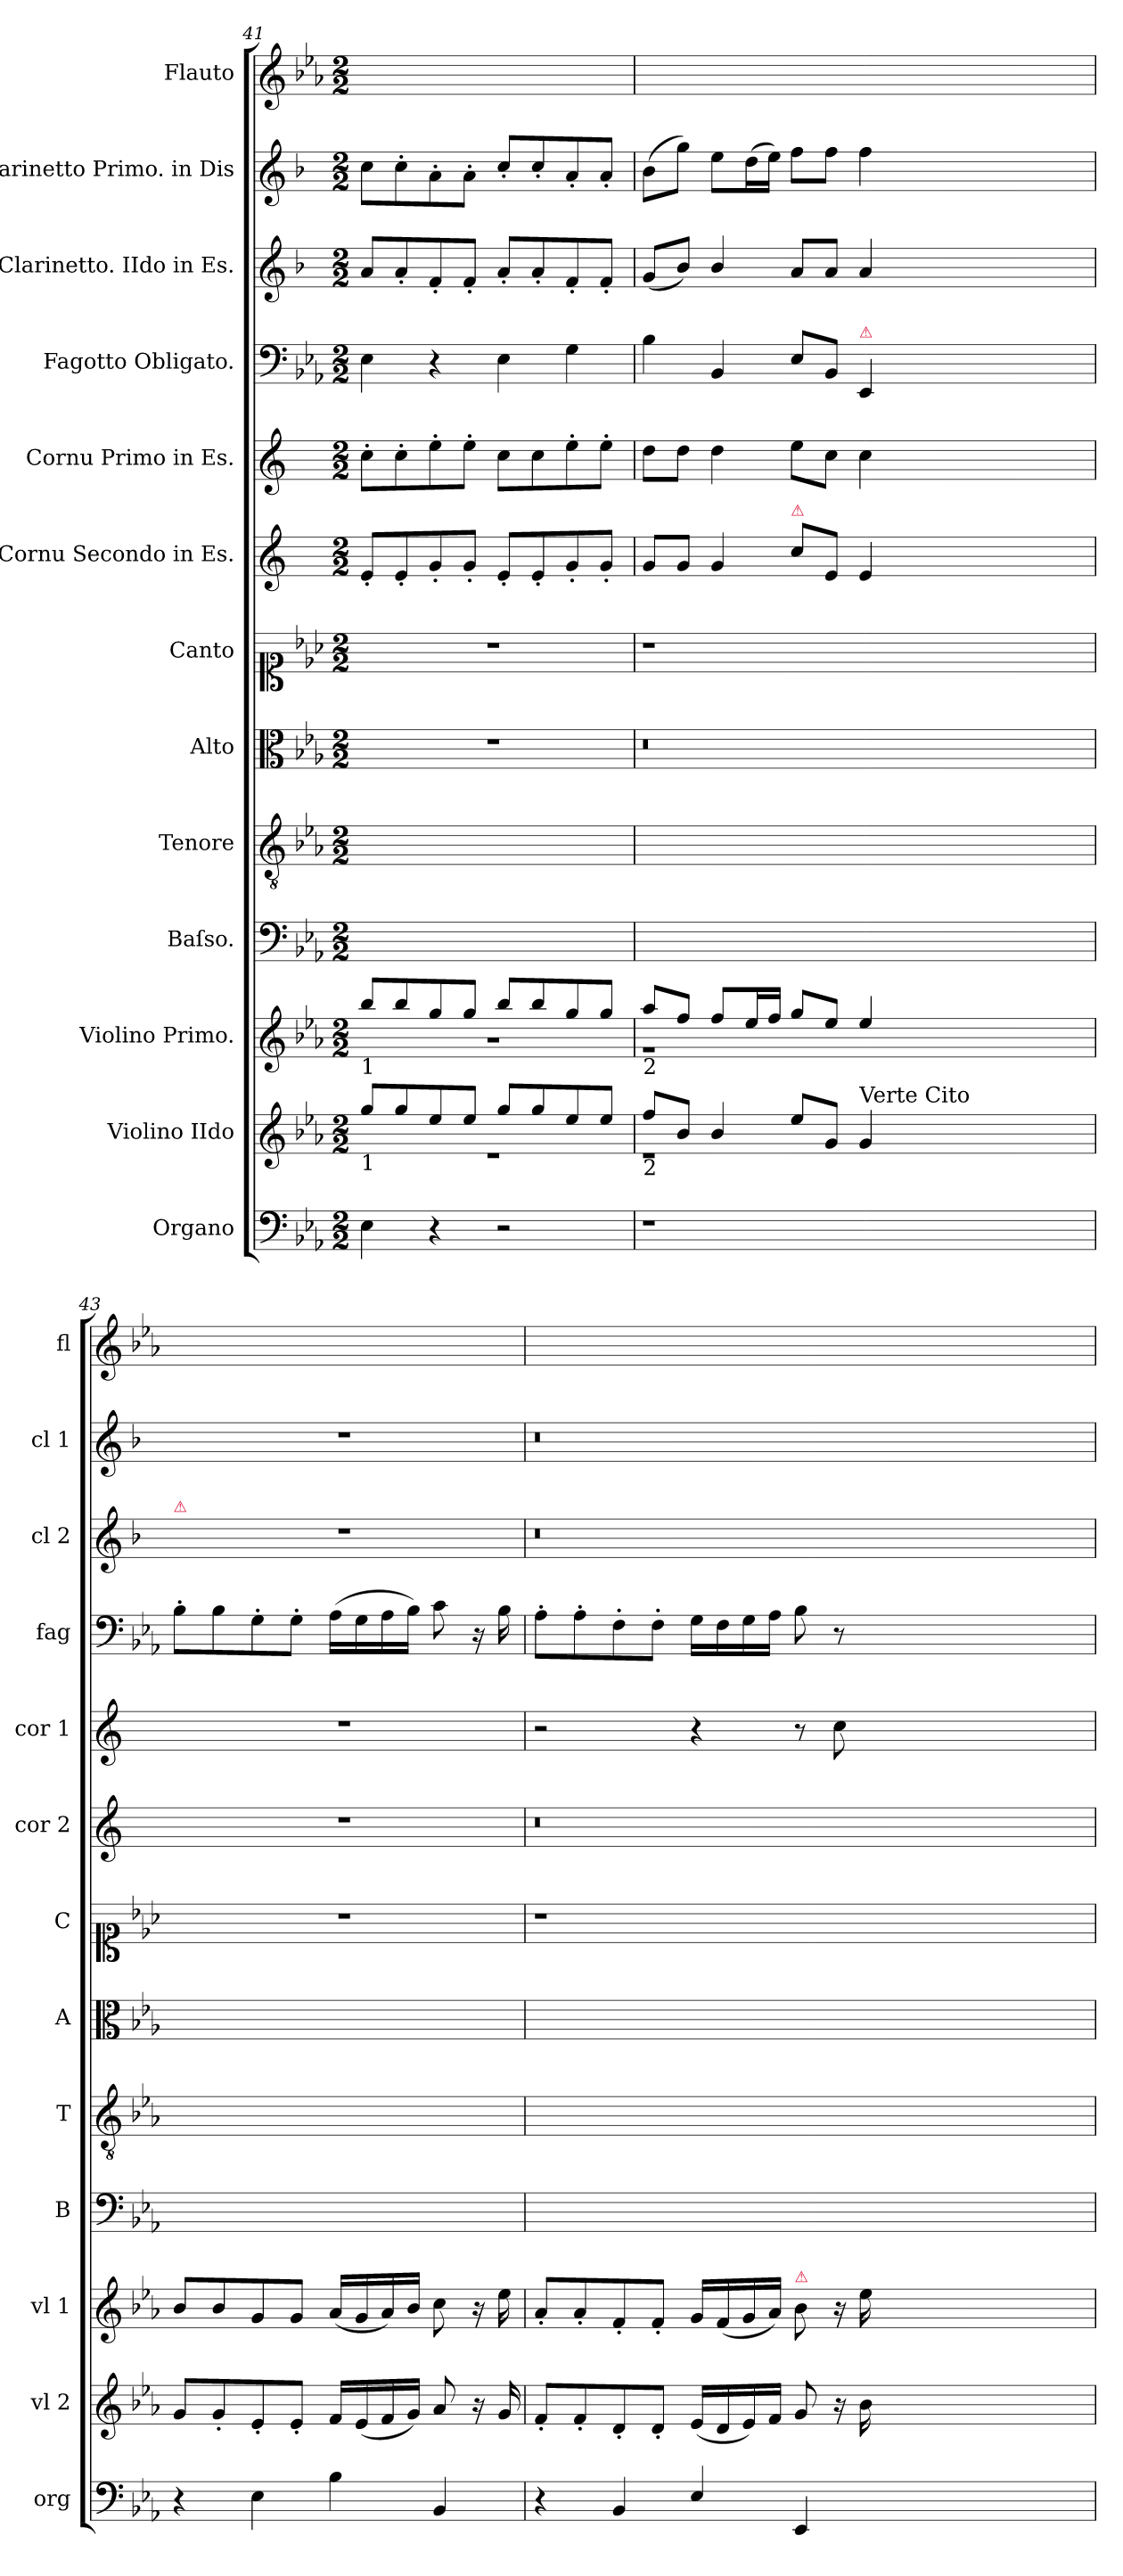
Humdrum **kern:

**kern	**dynam	**kern	**kern	**dynam	**kern	**kern	**kern	**kern	**kern	**kern	**kern	**kern	**kern	**kern
*part13	*part13	*part12	*part11	*part11	*part10	*part9	*part8	*part7	*part6	*part5	*part4	*part3	*part2	*part1
*staff13	*staff13	*staff12	*staff11	*staff11	*staff10	*staff9	*staff8	*staff7	*staff6	*staff5	*staff4	*staff3	*staff2	*staff1
*I"Organo	*	*I"Violino IIdo	*I"Violino Primo.	*	*I"Baſso.	*I"Tenore	*I"Alto	*I"Canto	*I"Cornu Secondo in Es.	*I"Cornu Primo in Es.	*I"Fagotto Obligato.	*I"Clarinetto. IIdo in Es.	*I"Clarinetto Primo. in Dis	*I"Flauto
*I'org	*	*I'vl 2	*I'vl 1	*	*I'B	*I'T	*I'A	*I'C	*I'cor 2	*I'cor 1	*I'fag	*I'cl 2	*I'cl 1	*I'fl
*clefF4	*	*clefG2	*clefG2	*	*clefF4	*clefGv2	*clefC3	*clefC1	*clefG2	*clefG2	*clefF4	*clefG2	*clefG2	*clefG2
*	*	*	*	*	*	*	*	*	*ITrd5c9	*ITrd5c9	*	*ITrd1c2	*ITrd1c2	*
*k[b-e-a-]	*	*k[b-e-a-]	*k[b-e-a-]	*	*k[b-e-a-]	*k[b-e-a-]	*k[b-e-a-]	*k[b-e-a-]	*k[b-e-a-]	*k[b-e-a-]	*k[b-e-a-]	*k[b-e-a-]	*k[b-e-a-]	*k[b-e-a-]
*E-:	*	*E-:	*E-:	*	*E-:	*E-:	*E-:	*E-:	*E-:	*E-:	*E-:	*E-:	*E-:	*E-:
*M2/2	*	*M2/2	*M2/2	*	*M2/2	*M2/2	*M2/2	*M2/2	*M2/2	*M2/2	*M2/2	*M2/2	*M2/2	*M2/2
=41	=41	=41	=41	=41	=41	=41	=41	=41	=41	=41	=41	=41	=41	=41
*	*	*^	*^	*	*	*	*	*	*	*	*	*	*	*
!	!	!	!	!LO:TX:b:t=1	!	!	!	!	!	!	!	!	!	!	!	!
!	!	!LO:TX:b:t=1	!	!	!	!	!	!	!	!	!	!	!	!	!	!
4E-\	.	8gg!/L	1re	8bb-!/L	1r	.	1ryy	1ryy	1r	1r	8G'/L	8e-'\L	4E-\	8g/L	8b-\L	1ryy
.	.	8gg!/	.	8bb-!/	.	.	.	.	.	.	8G'/	8e-'\	.	8g'/	8b-'\	.
4r	.	8ee-!/	.	8gg!/	.	.	.	.	.	.	8B-'/	8g'\	4r	8e-'/	8g'\	.
.	.	8ee-!/J	.	8gg!/J	.	.	.	.	.	.	8B-'/J	8g'\J	.	8e-'/J	8g'\J	.
2r	.	8gg!/L	.	8bb-!/L	.	.	.	.	.	.	8G'/L	8e-\L	4E-\	8g'/L	8b-'/L	.
.	.	8gg!/	.	8bb-!/	.	.	.	.	.	.	8G'/	8e-\	.	8g'/	8b-'/	.
.	.	8ee-!/	.	8gg!/	.	.	.	.	.	.	8B-'/	8g'\	4G\	8e-'/	8g'/	.
.	.	8ee-!/J	.	8gg!/J	.	.	.	.	.	.	8B-'/J	8g'\J	.	8e-'/J	8g'/J	.
=42	=42	=42	=42	=42	=42	=42	=42	=42	=42	=42	=42	=42	=42	=42	=42	=42
!	!	!	!	!LO:TX:b:t=2	!	!	!	!	!	!	!	!	!	!	!	!
!	!	!LO:TX:b:t=2	!	!	!	!	!	!	!	!	!	!	!	!	!	!
1r	.	8ff!/L	1re	8aa-!/L	1r	.	1ryy	1ryy	0.r	1r	8B-/L	8f\L	4B-\	(8f/L	(8a-\L	1ryy
.	.	8b-!/J	.	8ff!/J	.	.	.	.	.	.	8B-/J	8f\J	.	8a-/J)	8ff\J)	.
.	.	4b-!/	.	8ff!/L	.	.	.	.	.	.	4B-/	4f\	4BB-/	4a-/	8dd\L	.
.	.	.	.	16ee-!/L	.	.	.	.	.	.	.	.	.	.	(16cc\L	.
.	.	.	.	16ff!/JJ	.	.	.	.	.	.	.	.	.	.	16dd\JJ)	.
!	!	!	!	!	!	!	!	!	!	!	!LO:TX:a:color=crimson:t=⚠	!	!	!	!	!
.	.	8ee-!/L	.	8gg!/L	.	.	.	.	.	.	8e-\L	8g\L	8E-/L	8g/L	8ee-\L	.
.	.	8g!/J	.	8ee-!/J	.	.	.	.	.	.	8G/J	8e-\J	8BB-/J	8g/J	8ee-\J	.
!	!	!	!	!	!	!	!	!	!	!	!	!	!LO:TX:a:color=crimson:t=⚠	!	!	!
!	!	!LO:TX:a:t=Verte Cito	!	!	!	!	!	!	!	!	!	!	!	!	!	!
.	.	4g!/	.	4ee-!/	.	.	.	.	.	.	4G/	4e-\	4EE-/	4g/	4ee-\	.
0ryy	.	0ryy	0ryy	0ryy	0ryy	.	0ryy	0ryy	.	0ryy	0ryy	0ryy	0ryy	0ryy	0ryy	0ryy
=43	=43	=43	=43	=43	=43	=43	=43	=43	=43	=43	=43	=43	=43	=43	=43	=43
!	!	!	!	!	!	!	!	!	!	!	!	!	!	!LO:TX:a:color=crimson:t=⚠	!	!
!	!	!	!	!LO:TX:a:t=Violino	!	!	!	!	!	!	!	!	!	!	!	!
*	*	*v	*v	*	*	*	*	*	*	*	*	*	*	*	*	*
*	*	*	*v	*v	*	*	*	*	*	*	*	*	*	*	*
4r	.	8g/L	8b-/L	.	1ryy	1ryy	1ryy	1r	1r	1r	8B-'\L	1r	1r	1ryy
!	!	!	!	!LO:DY:b	!	!	!	!	!	!	!	!	!	!
.	.	8g'/	8b-/	p&colon;	.	.	.	.	.	.	8B-\	.	.	.
4E-\	.	8e-'/	8g/	.	.	.	.	.	.	.	8G'\	.	.	.
.	.	8e-'/J	8g/J	.	.	.	.	.	.	.	8G'\J	.	.	.
!	!LO:DY:b	!	!	!	!	!	!	!	!	!	!	!	!	!
4B-\	p&colon;	16f/LL	(16a-/LL	.	.	.	.	.	.	.	(16A-\LL	.	.	.
.	.	(16e-/	16g/	.	.	.	.	.	.	.	16G\	.	.	.
.	.	16f/	16a-/)	.	.	.	.	.	.	.	16A-\	.	.	.
.	.	16g/JJ)	16b-/JJ	.	.	.	.	.	.	.	16B-\JJ)	.	.	.
4BB-/	.	8a-/	8cc\	.	.	.	.	.	.	.	8c\	.	.	.
.	.	16r	16r	.	.	.	.	.	.	.	16r	.	.	.
.	.	16g/	16ee-\	.	.	.	.	.	.	.	16B-\	.	.	.
=44	=44	=44	=44	=44	=44	=44	=44	=44	=44	=44	=44	=44	=44	=44
4r	.	8f'/L	8a-'/L	.	1ryy	1ryy	0.ryy	1r	0.r	2r	8A-'\L	0.r	0.r	1ryy
.	.	8f'/	8a-'/	.	.	.	.	.	.	.	8A-'\	.	.	.
4BB-/	.	8d'/	8f'/	.	.	.	.	.	.	.	8F'\	.	.	.
.	.	8d'/J	8f'/J	.	.	.	.	.	.	.	8F'\J	.	.	.
4E-/	.	(16e-/LL	16g/LL	.	.	.	.	.	.	4r	16G\LL	.	.	.
.	.	16d/	(16f/	.	.	.	.	.	.	.	16F\	.	.	.
.	.	16e-/)	16g/	.	.	.	.	.	.	.	16G\	.	.	.
.	.	16f/JJ	16a-/JJ)	.	.	.	.	.	.	.	16A-\JJ	.	.	.
!	!	!	!LO:TX:a:color=crimson:t=⚠	!	!	!	!	!	!	!	!	!	!	!
4EE-/	.	8g/	8b-\	.	.	.	.	.	.	8r	8B-\	.	.	.
.	.	16r	16r	.	.	.	.	.	.	8e-\	8r	.	.	.
.	.	16b-\	16ee-\	.	.	.	.	.	.	.	.	.	.	.
0ryy	.	0ryy	0ryy	.	0ryy	0ryy	.	0ryy	.	0ryy	0ryy	.	.	0ryy
=	=	=	=	=	=	=	=	=	=	=	=	=	=	=
*-	*-	*-	*-	*-	*-	*-	*-	*-	*-	*-	*-	*-	*-	*-
